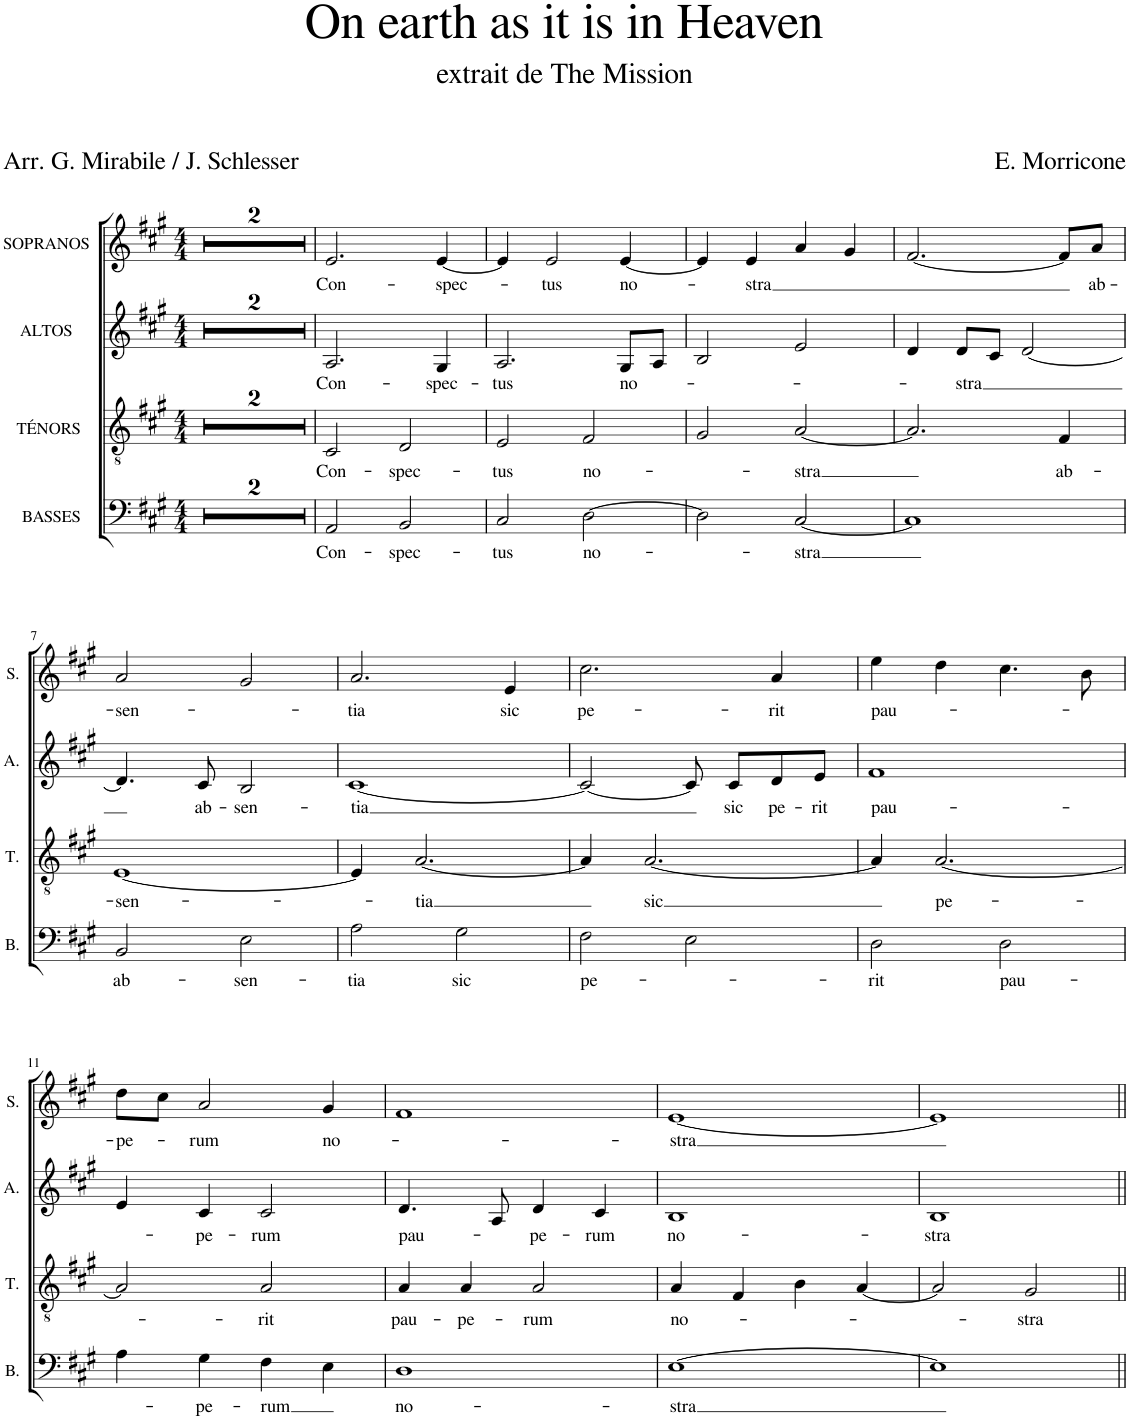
**kern	**text	**kern	**text	**kern	**text	**kern	**text
*part4	*part4	*part3	*part3	*part2	*part2	*part1	*part1
*staff4	*staff4	*staff3	*staff3	*staff2	*staff2	*staff1	*staff1
*I"BASSES	*	*I"TÉNORS	*	*I"ALTOS	*	*I"SOPRANOS	*
*I'B.	*	*I'T.	*	*I'A.	*	*I'S.	*
*clefF4	*	*clefGv2	*	*clefG2	*	*clefG2	*
*k[f#c#g#]	*	*k[f#c#g#]	*	*k[f#c#g#]	*	*k[f#c#g#]	*
*M4/4	*	*M4/4	*	*M4/4	*	*M4/4	*
=1	=1	=1	=1	=1	=1	=1	=1
1r	.	1r	.	1r	.	1r	.
=2	=2	=2	=2	=2	=2	=2	=2
1r	.	1r	.	1r	.	1r	.
=3	=3	=3	=3	=3	=3	=3	=3
!	!LO:LY:b	!	!LO:LY:b	!	!LO:LY:b	!	!LO:LY:b
2AA/	Con-	2C#/	Con-	2.A/	Con-	2.e/	Con-
!	!LO:LY:b	!	!LO:LY:b	!	!	!	!
2BB/	-spec-	2D/	-spec-	.	.	.	.
!	!	!	!	!	!LO:LY:b	!	!LO:LY:b
.	.	.	.	4G#/	-spec-	[4e/	-spec-
=4	=4	=4	=4	=4	=4	=4	=4
!	!LO:LY:b	!	!LO:LY:b	!	!LO:LY:b	!	!
2C#/	-tus	2E/	-tus	2.A/	-tus	4e/]	.
!	!	!	!	!	!	!	!LO:LY:b
.	.	.	.	.	.	2e/	-tus
!	!LO:LY:b	!	!LO:LY:b	!	!	!	!
[2D\	no-	2F#/	no-	.	.	.	.
!	!	!	!	!	!LO:LY:b	!	!LO:LY:b
.	.	.	.	8G#/L	no-	[4e/	no-
.	.	.	.	8A/J	.	.	.
=5	=5	=5	=5	=5	=5	=5	=5
2D\]	.	2G#/	.	2B/	.	4e/]	.
!	!	!	!	!	!	!	!LO:LY:b
.	.	.	.	.	.	4e/	-stra
!	!LO:LY:b	!	!LO:LY:b	!	!	!	!
[2C#/	-stra	[2A/	-stra	2e/	.	4a/	.
.	.	.	.	.	.	4g#/	.
=6	=6	=6	=6	=6	=6	=6	=6
1C#]	.	2.A/]	.	4d/	.	[2.f#/	.
!	!	!	!	!	!LO:LY:b	!	!
.	.	.	.	8d/L	-stra	.	.
.	.	.	.	8c#/J	.	.	.
.	.	.	.	[2d/	.	.	.
!	!	!	!LO:LY:b	!	!	!	!
.	.	4F#/	ab-	.	.	8f#/L]	.
!	!	!	!	!	!	!	!LO:LY:b
.	.	.	.	.	.	8a/J	ab-
!!LO:LB:g=z
=7	=7	=7	=7	=7	=7	=7	=7
!	!LO:LY:b	!	!LO:LY:b	!	!	!	!LO:LY:b
2BB/	ab-	[1E	-sen-	4.d/]	.	2a/	-sen-
!	!	!	!	!	!LO:LY:b	!	!
.	.	.	.	8c#/	ab-	.	.
!	!LO:LY:b	!	!	!	!LO:LY:b	!	!
2E\	-sen-	.	.	2B/	-sen-	2g#/	.
=8	=8	=8	=8	=8	=8	=8	=8
!	!LO:LY:b	!	!	!	!LO:LY:b	!	!LO:LY:b
2A\	-tia	4E/]	.	[1c#	-tia	2.a/	-tia
!	!	!	!LO:LY:b	!	!	!	!
.	.	[2.A/	-tia	.	.	.	.
!	!LO:LY:b	!	!	!	!	!	!
2G#\	sic	.	.	.	.	.	.
!	!	!	!	!	!	!	!LO:LY:b
.	.	.	.	.	.	4e/	sic
=9	=9	=9	=9	=9	=9	=9	=9
!	!LO:LY:b	!	!	!	!	!	!LO:LY:b
2F#\	pe-	4A/]	.	2c#/_	.	2.cc#\	pe-
!	!	!	!LO:LY:b	!	!	!	!
.	.	[2.A/	sic	.	.	.	.
2E\	.	.	.	8c#/]	.	.	.
!	!	!	!	!	!LO:LY:b	!	!
.	.	.	.	8c#/L	sic	.	.
!	!	!	!	!	!LO:LY:b	!	!LO:LY:b
.	.	.	.	8d/	pe-	4a/	-rit
!	!	!	!	!	!LO:LY:b	!	!
.	.	.	.	8e/J	-rit	.	.
=10	=10	=10	=10	=10	=10	=10	=10
!	!LO:LY:b	!	!	!	!LO:LY:b	!	!LO:LY:b
2D\	-rit	4A/]	.	1f#	pau-	4ee\	pau-
!	!	!	!LO:LY:b	!	!	!	!
.	.	[2.A/	pe-	.	.	4dd\	.
!	!LO:LY:b	!	!	!	!	!	!
2D\	pau-	.	.	.	.	4.cc#\	.
.	.	.	.	.	.	8b\	.
!!LO:LB:g=z
=11	=11	=11	=11	=11	=11	=11	=11
!	!	!	!	!	!	!	!LO:LY:b
4A\	.	2A/]	.	4e/	.	8dd\L	pe-
.	.	.	.	.	.	8cc#\J	.
!	!LO:LY:b	!	!	!	!LO:LY:b	!	!LO:LY:b
4G#\	pe-	.	.	4c#/	-pe-	2a/	-rum
!	!LO:LY:b	!	!LO:LY:b	!	!LO:LY:b	!	!
4F#\	-rum	2A/	-rit	2c#/	-rum	.	.
!	!	!	!	!	!	!	!LO:LY:b
4E\	.	.	.	.	.	4g#/	no-
=12	=12	=12	=12	=12	=12	=12	=12
!	!LO:LY:b	!	!LO:LY:b	!	!LO:LY:b	!	!
1D	no-	4A/	pau-	4.d/	pau-	1f#	.
!	!	!	!LO:LY:b	!	!	!	!
.	.	4A/	-pe-	.	.	.	.
.	.	.	.	8A/	.	.	.
!	!	!	!LO:LY:b	!	!LO:LY:b	!	!
.	.	2A/	-rum	4d/	-pe-	.	.
!	!	!	!	!	!LO:LY:b	!	!
.	.	.	.	4c#/	-rum	.	.
=13	=13	=13	=13	=13	=13	=13	=13
!	!LO:LY:b	!	!LO:LY:b	!	!LO:LY:b	!	!LO:LY:b
[1E	-stra	4A/	no-	1B	no-	[1e	-stra
.	.	4F#/	.	.	.	.	.
.	.	4B\	.	.	.	.	.
.	.	[4A/	.	.	.	.	.
=	=	=	=	=	=	=	=
*-	*-	*-	*-	*-	*-	*-	*-
